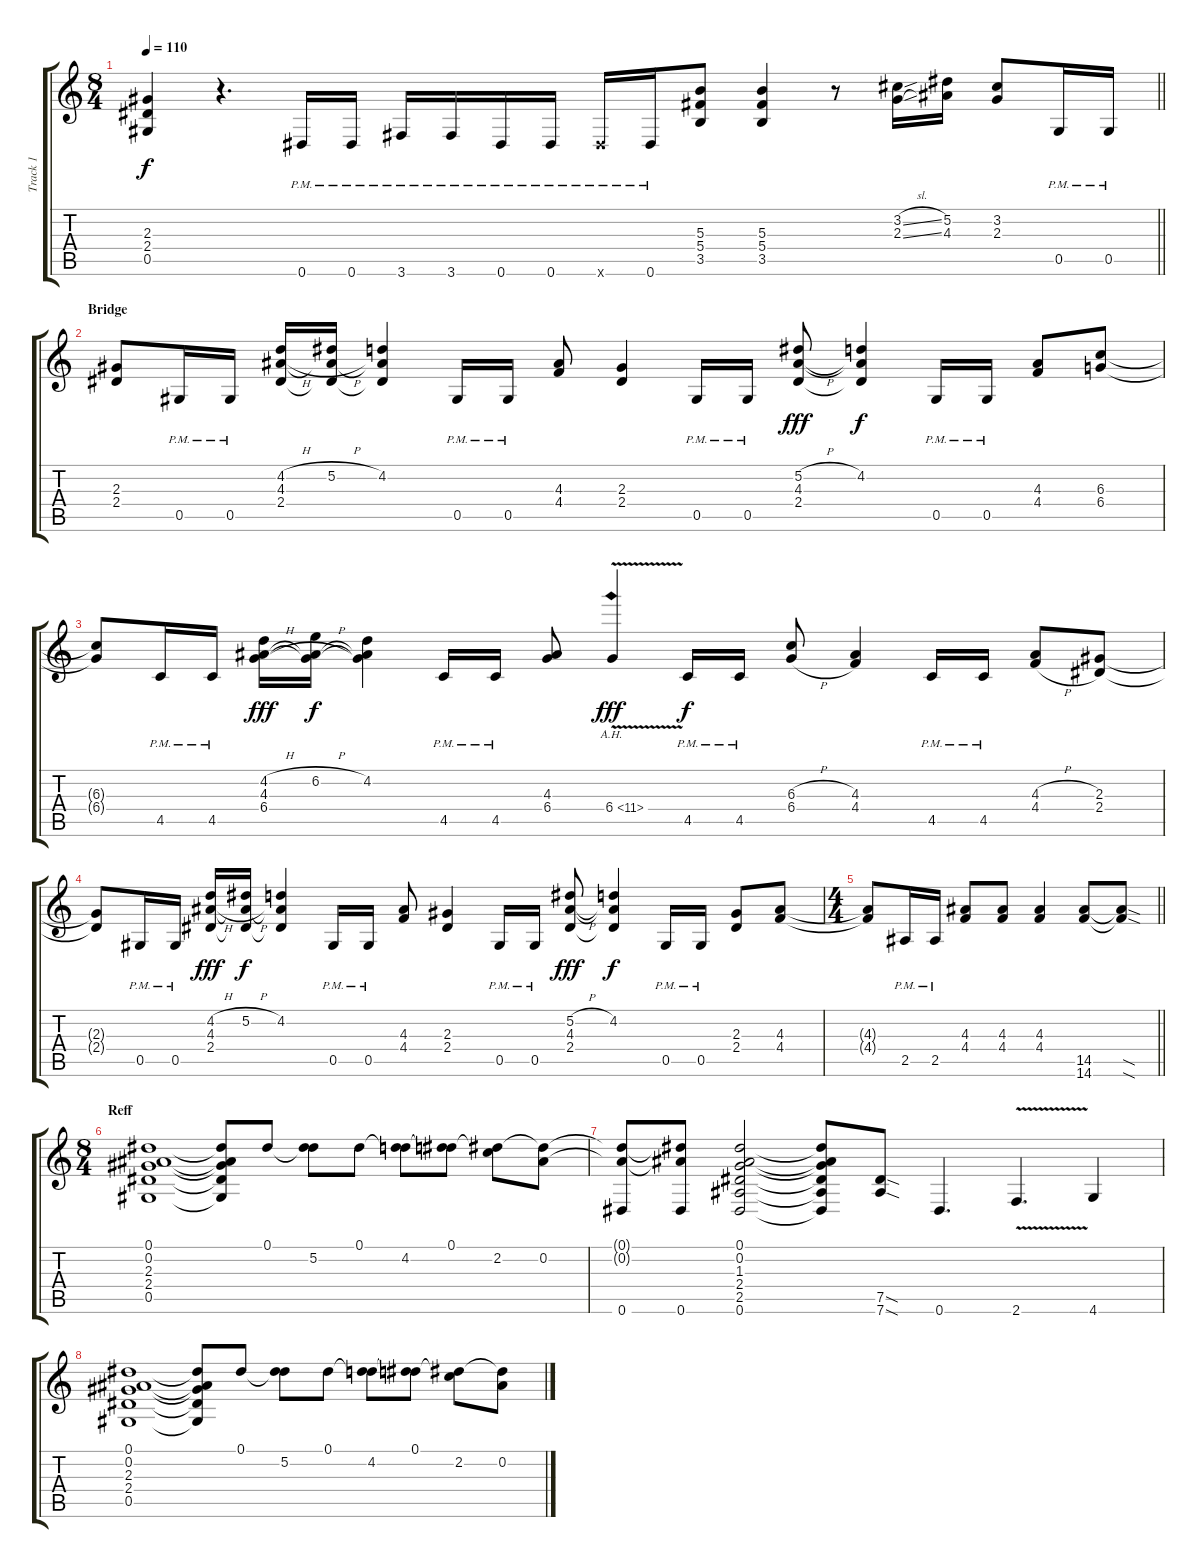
\track ("Track 1" "Track 1") {instrument overdrivenguitar}
\staff {score tabs}
\tuning (Eb4 Bb3 Gb3 Db3 Ab2 Eb2) {hide}
\ts (8 4)
\tempo 110
\clef g2
\barLineRight lightlight
\ks c
(2.3 2.4 0.5).4{dy f} r.4{d} 0.6{pm}.16 0.6{pm}.16 3.6{pm}.16 3.6{pm}.16 0.6{pm}.16 0.6{pm}.16 0.6{pm x}.16 0.6{pm}.16 (5.3 5.4 3.5).8 (5.3 5.4 3.5).4 r.8 (3.2{sl} 2.3{sl}).16 (5.2 4.3).16 (3.2 2.3).8 0.5{pm}.16 0.5{pm}.16 |
\section ("" "Bridge")
(2.3 2.4).8 0.5{pm}.16 0.5{pm}.16 (4.2{h} 4.3{h} 2.4).16 (5.2{h} 4.3{h t} 2.4{t}).16 (4.2 4.3{t} 2.4{t}).4 0.5{pm}.16 0.5{pm}.16 (4.3 4.4).8 (2.3 2.4).4 0.5{pm}.16 0.5{pm}.16 (5.2{h} 4.3{h} 2.4).8{dy fff} (4.2 4.3{t} 2.4{t}).4{dy f} 0.5{pm}.16 0.5{pm}.16 (4.3 4.4).8 (6.3 6.4).8 |
(6.3{t} 6.4{t}).8 4.5{pm}.16 4.5{pm}.16 (4.2{h} 4.3{h} 6.4).16{dy fff} (6.2{h} 4.3{h t} 6.4{t}).16{dy f} (4.2 4.3{t} 6.4{t}).4 4.5{pm}.16 4.5{pm}.16 (4.3 6.4).8 6.4{ah 5 v}.4{dy fff} 4.5{pm}.16{dy f} 4.5{pm}.16 (6.3{h} 6.4{h}).8 (4.3 4.4).4 4.5{pm}.16 4.5{pm}.16 (4.3{h} 4.4{h}).8 (2.3 2.4).8 |
(2.3{t} 2.4{t}).8 0.5{pm}.16 0.5{pm}.16 (4.2{h} 4.3{h} 2.4).16{dy fff} (5.2{h} 4.3{h t} 2.4{t}).16{dy f} (4.2 4.3{t} 2.4{t}).4 0.5{pm}.16 0.5{pm}.16 (4.3 4.4).8 (2.3 2.4).4 0.5{pm}.16 0.5{pm}.16 (5.2{h} 4.3{h} 2.4).8{dy fff} (4.2 4.3{t} 2.4{t}).4{dy f} 0.5{pm}.16 0.5{pm}.16 (2.3 2.4).8 (4.3 4.4).8 |
\ts (4 4)
\barLineRight lightlight
(4.3{t} 4.4{t}).8 2.5{pm}.16 2.5{pm}.16 (4.3 4.4).8 (4.3 4.4).8 (4.3 4.4).4 (14.5 14.6).8 (14.5{sod t} 14.6{sod t}).8 |
\ts (8 4)
\section ("" "Reff")
(0.1 0.2 2.3 2.4 0.5).1 (0.1{t} 0.2{t} 2.3{t} 2.4{t} 0.5{t}).8 0.1.8 (0.1{t} 5.2).8 0.1.8 (0.1{t} 4.2).8 (0.1 4.2{t}).8 (0.1{t} 2.2).8 (0.1{t} 0.2).8 |
(0.1{t} 0.2{t} 0.6).8 (0.1{t} 0.2{t} 0.6).8 (0.1 0.2 1.3 2.4 2.5 0.6).2 (0.1{t} 0.2{t} 1.3{t} 2.4{t} 2.5{t} 0.6{t}).8 (7.5{sod} 7.6{sod}).8 0.6.4{d} 2.6{v}.4{d} 4.6.4 |
(0.1 0.2 2.3 2.4 0.5).1 (0.1{t} 0.2{t} 2.3{t} 2.4{t} 0.5{t}).8 0.1.8 (0.1{t} 5.2).8 0.1.8 (0.1{t} 4.2).8 (0.1 4.2{t}).8 (0.1{t} 2.2).8 (0.1{t} 0.2).8
